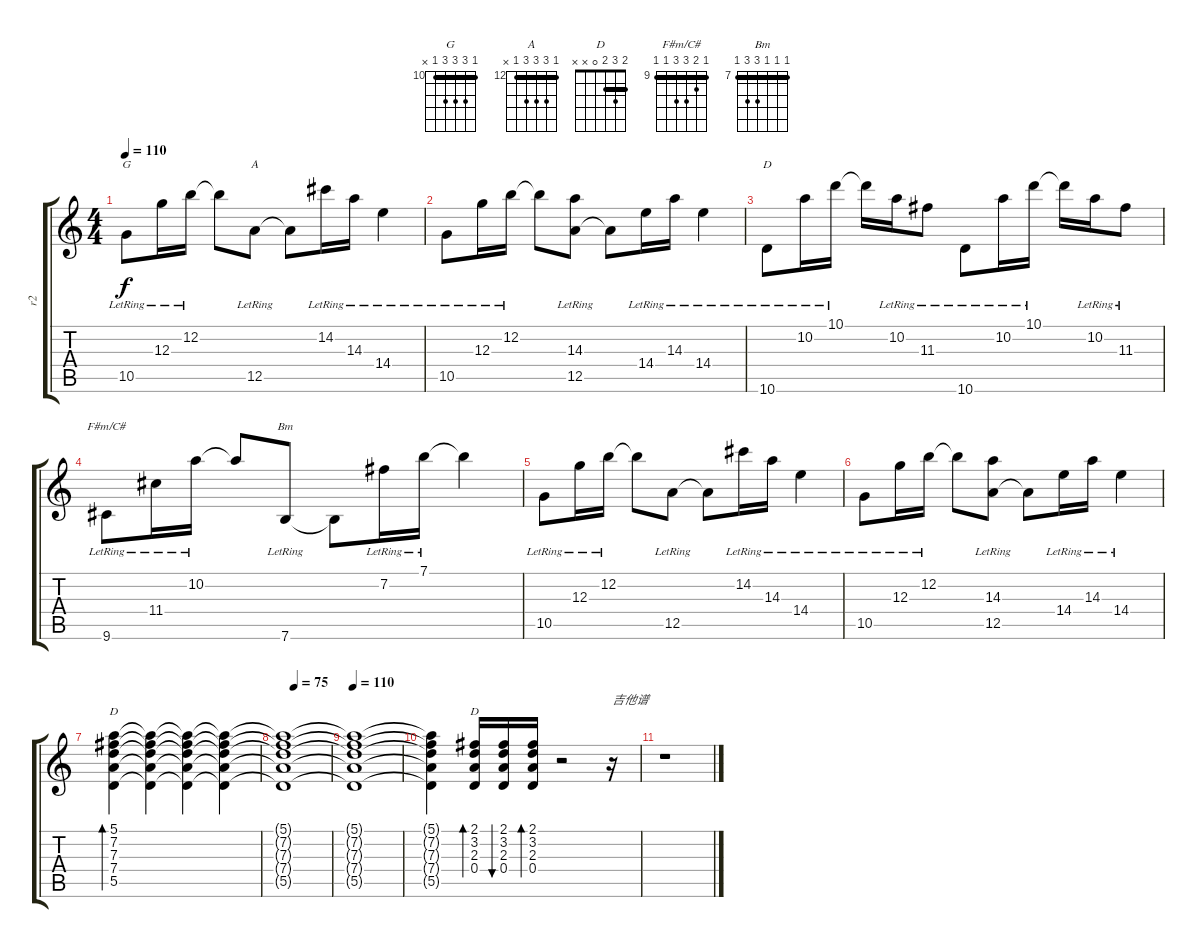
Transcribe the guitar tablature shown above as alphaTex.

\track ("r2" "r2") {instrument acousticguitarsteel}
\staff {score tabs}
\tuning (E4 B3 G3 D3 A2 E2) {hide}
\chord ("G" 10 12 12 12 10 x) {firstfret 10 barre 10}
\chord ("A" 12 14 14 14 12 x) {firstfret 12 barre 12}
\chord ("D" 10 10 11 12 12 10) {firstfret 10 barre 10}
\chord ("F#m/C#" 9 10 11 11 9 9) {firstfret 9 barre 9}
\chord ("Bm" 7 7 7 9 9 7) {firstfret 7 barre 7}
\chord ("D" 5 7 7 7 5 x) {firstfret 5 barre 5}
\chord ("D" 2 3 2 0 x x) {barre 2}
\ts (4 4)
\tempo 110
\clef g2
\ks c
10.5{lr}.8{ch "G" dy f} 12.3{lr}.16 12.2{lr}.16 12.2{t}.8 12.5{lr}.8{ch "A"} 12.5{t}.8 14.2{lr}.16 14.3{lr}.16 14.4{lr}.4 |
10.5{lr}.8 12.3{lr}.16 12.2{lr}.16 12.2{t}.8 (14.3{lr} 12.5{lr}).8 12.5{t}.8 14.4{lr}.16 14.3{lr}.16 14.4{lr}.4 |
10.6{lr}.8{ch "D"} 10.2{lr}.16 10.1{lr}.16 10.1{t}.16 10.2{lr}.16 11.3{lr}.8 10.6{lr}.8 10.2{lr}.16 10.1{lr}.16 10.1{t}.16 10.2{lr}.16 11.3{lr}.8 |
9.6{lr}.8{ch "F#m/C#"} 11.4{lr}.16 10.2{lr}.16 10.2{t}.8 7.6{lr}.8{ch "Bm"} 7.6{t}.8 7.2{lr}.16 7.1{lr}.16 7.1{t}.4 |
10.5{lr}.8 12.3{lr}.16 12.2{lr}.16 12.2{t}.8 12.5{lr}.8 12.5{t}.8 14.2{lr}.16 14.3{lr}.16 14.4{lr}.4 |
10.5{lr}.8 12.3{lr}.16 12.2{lr}.16 12.2{t}.8 (14.3{lr} 12.5{lr}).8 12.5{t}.8 14.4{lr}.16 14.3{lr}.16 14.4{lr}.4 |
(5.1 7.2 7.3 7.4 5.5).4{bd 240 ch "D"} (5.1{t} 7.2{t} 7.3{t} 7.4{t} 5.5{t}).4 (5.1{t} 7.2{t} 7.3{t} 7.4{t} 5.5{t}).4 (5.1{t} 7.2{t} 7.3{t} 7.4{t} 5.5{t}).4 |
\tempo (75 0.25)
(5.1{t} 7.2{t} 7.3{t} 7.4{t} 5.5{t}).1 |
\tempo 110
(5.1{t} 7.2{t} 7.3{t} 7.4{t} 5.5{t}).1 |
(5.1{t} 7.2{t} 7.3{t} 7.4{t} 5.5{t}).4 (2.1 3.2 2.3 0.4).16{bd 120 ch "D"} (2.1 3.2 2.3 0.4).16{bu 120} (2.1 3.2 2.3 0.4).16{bd 240} r.2 r.16{txt "吉他谱"} |
r.1
